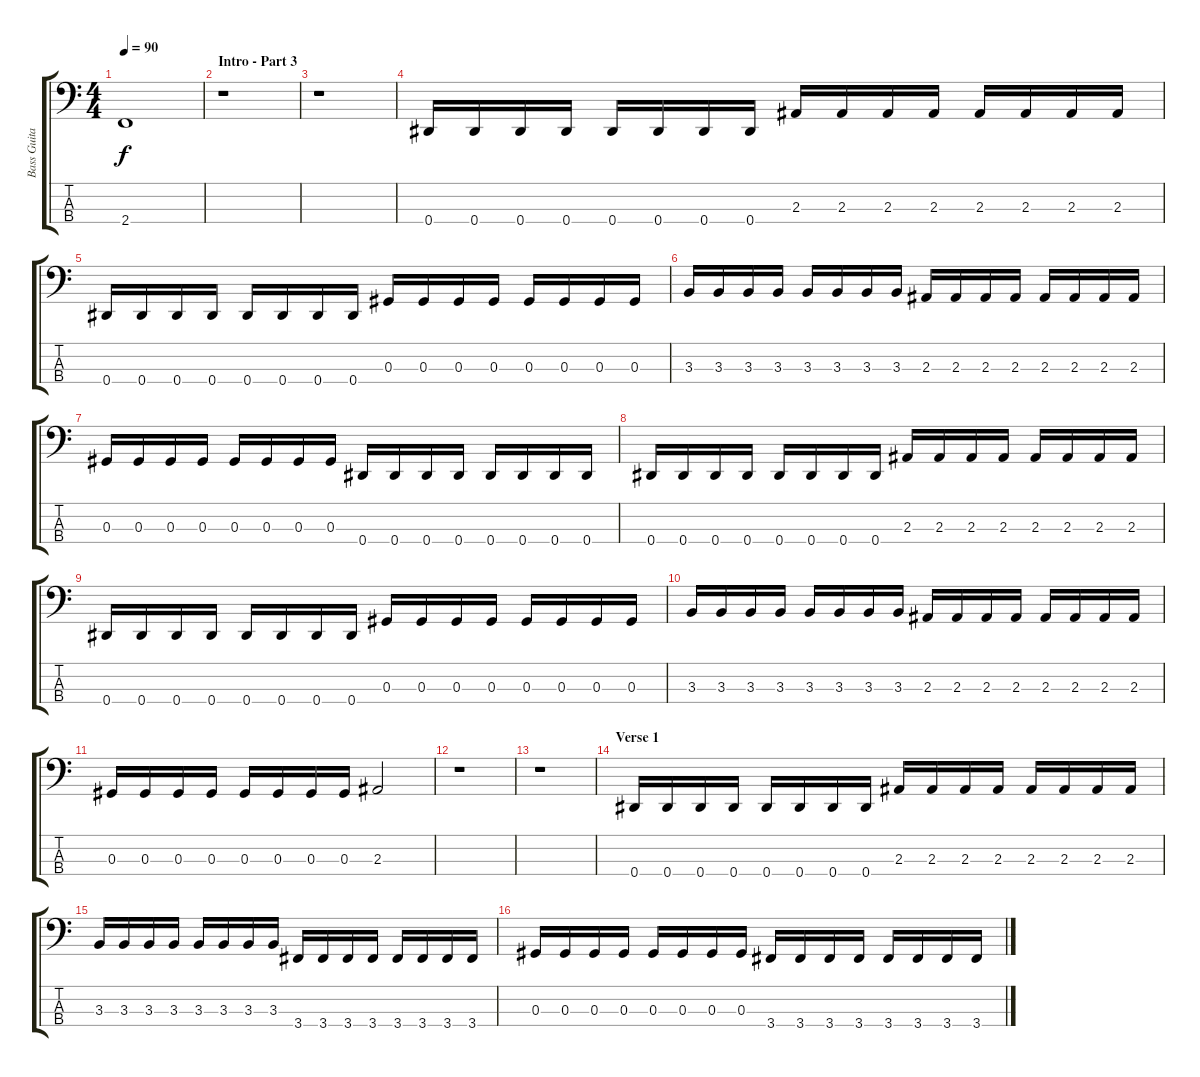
\track ("Bass Guitar" "Bass Guita") {instrument electricbassfinger}
\staff {score tabs}
\tuning (Gb2 Db2 Ab1 Eb1) {hide}
\ts (4 4)
\tempo 90
\clef f4
\ks c
2.4.1{dy f} |
\section ("" "Intro - Part 3")
r.1 |
r.1 |
0.4.16 0.4.16 0.4.16 0.4.16 0.4.16 0.4.16 0.4.16 0.4.16 2.3.16 2.3.16 2.3.16 2.3.16 2.3.16 2.3.16 2.3.16 2.3.16 |
0.4.16 0.4.16 0.4.16 0.4.16 0.4.16 0.4.16 0.4.16 0.4.16 0.3.16 0.3.16 0.3.16 0.3.16 0.3.16 0.3.16 0.3.16 0.3.16 |
3.3.16 3.3.16 3.3.16 3.3.16 3.3.16 3.3.16 3.3.16 3.3.16 2.3.16 2.3.16 2.3.16 2.3.16 2.3.16 2.3.16 2.3.16 2.3.16 |
0.3.16 0.3.16 0.3.16 0.3.16 0.3.16 0.3.16 0.3.16 0.3.16 0.4.16 0.4.16 0.4.16 0.4.16 0.4.16 0.4.16 0.4.16 0.4.16 |
0.4.16 0.4.16 0.4.16 0.4.16 0.4.16 0.4.16 0.4.16 0.4.16 2.3.16 2.3.16 2.3.16 2.3.16 2.3.16 2.3.16 2.3.16 2.3.16 |
0.4.16 0.4.16 0.4.16 0.4.16 0.4.16 0.4.16 0.4.16 0.4.16 0.3.16 0.3.16 0.3.16 0.3.16 0.3.16 0.3.16 0.3.16 0.3.16 |
3.3.16 3.3.16 3.3.16 3.3.16 3.3.16 3.3.16 3.3.16 3.3.16 2.3.16 2.3.16 2.3.16 2.3.16 2.3.16 2.3.16 2.3.16 2.3.16 |
0.3.16 0.3.16 0.3.16 0.3.16 0.3.16 0.3.16 0.3.16 0.3.16 2.3.2 |
r.1 |
r.1 |
\section ("" "Verse 1")
0.4.16 0.4.16 0.4.16 0.4.16 0.4.16 0.4.16 0.4.16 0.4.16 2.3.16 2.3.16 2.3.16 2.3.16 2.3.16 2.3.16 2.3.16 2.3.16 |
3.3.16 3.3.16 3.3.16 3.3.16 3.3.16 3.3.16 3.3.16 3.3.16 3.4.16 3.4.16 3.4.16 3.4.16 3.4.16 3.4.16 3.4.16 3.4.16 |
0.3.16 0.3.16 0.3.16 0.3.16 0.3.16 0.3.16 0.3.16 0.3.16 3.4.16 3.4.16 3.4.16 3.4.16 3.4.16 3.4.16 3.4.16 3.4.16
